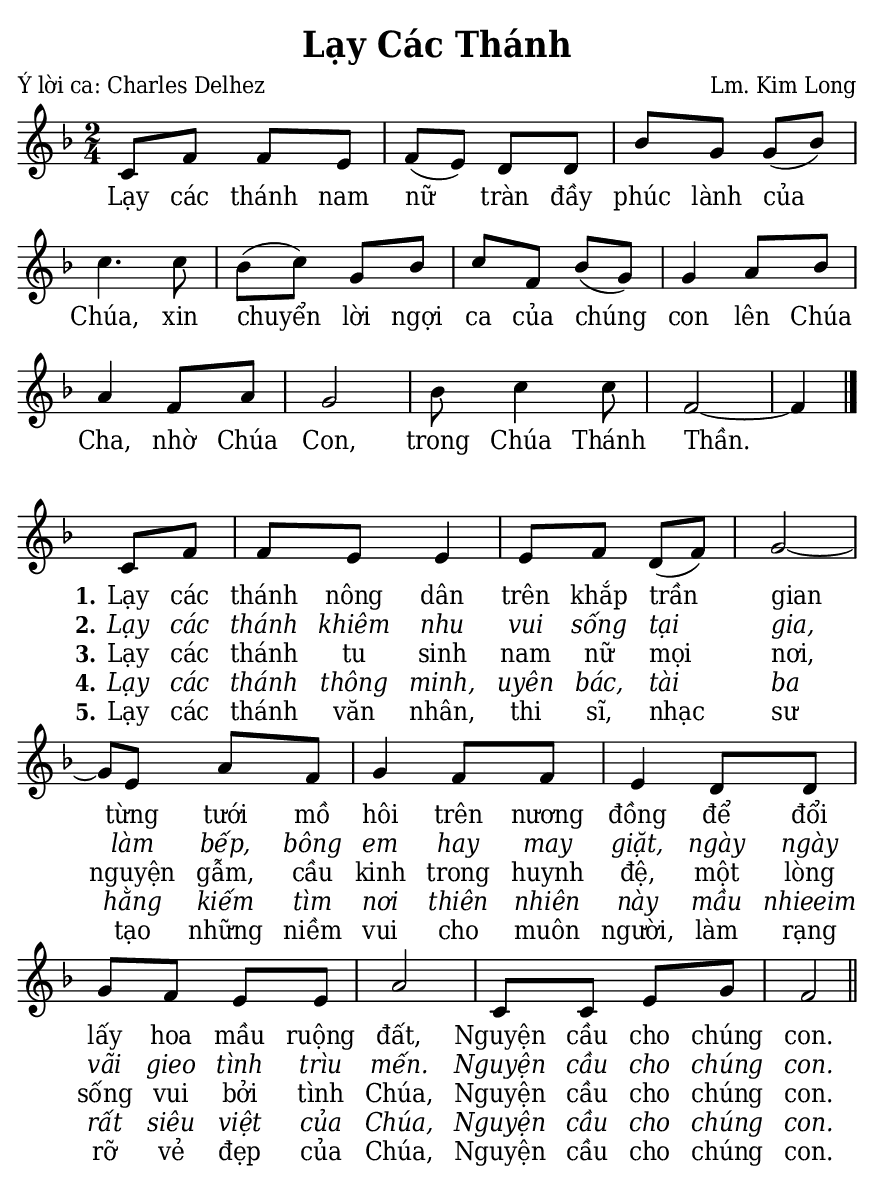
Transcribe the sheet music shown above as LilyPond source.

% Cài đặt chung
\version "2.24.3"
\include "english.ly"

\header {
  title = "Lạy Các Thánh"
  poet = "Ý lời ca: Charles Delhez"
  composer = "Lm. Kim Long"
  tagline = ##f
}

% Nhạc
nhacPhanMot = \relative c' {
  \key f \major
  \time 2/4
  c8 f f e |
  f (e) d d |
  bf' g g (bf) |
  c4. c8 |
  bf (c) g bf |
  c f, bf (g) |
  g4 a8 bf |
  a4 f8 a |
  g2 |
  bf8 c4 c8 |
  f,2 ~ |
  f4 \bar "|."
}

nhacPhanHai = \relative c' {
  \key f \major
  \time 2/4
  \partial 4 c8 f |
  f e e4 |
  e8 f d (f) |
  g2 ~ |
  g8 e a f |
  g4 f8 f |
  e4 d8 d |
  g f e e |
  a2 |
  c,8 c e g |
  f2 \bar "||"
}

% Lời
loiPhanMot = \lyricmode {
  Lạy các thánh nam nữ tràn đầy phúc lành của Chúa,
  xin chuyển lời ngợi ca của chúng con lên Chúa Cha,
  nhờ Chúa Con, trong Chúa Thánh Thần.
}

loiPhanHai = \lyricmode {
  <<
    {
      \set stanza = "1."
      Lạy các thánh nông dân trên khắp trần gian
      từng tưới mồ hôi trên nương đồng để đổi lấy hoa mầu ruộng đất,
      Nguyện cầu cho chúng con.
    }
    \new Lyrics {
	    \set associatedVoice = "beSop"
	    \set stanza = "2."
      \override Lyrics.LyricText.font-shape = #'italic
      Lạy các thánh khiêm nhu vui sống tại gia, làm bếp,
      bông em hay may giặt,
      ngày ngày vãi gieo tình trìu mến.
      Nguyện cầu cho chúng con.
    }
    \new Lyrics {
	    \set associatedVoice = "beSop"
	    \set stanza = "3."
      Lạy các thánh tu sinh nam nữ mọi nơi, nguyện gẫm,
      cầu kinh trong huynh đệ, một lòng sống vui bởi tình Chúa,
      Nguyện cầu cho chúng con.
    }
    \new Lyrics {
	    \set associatedVoice = "beSop"
	    \set stanza = "4."
      \override Lyrics.LyricText.font-shape = #'italic
      Lạy các thánh thông minh, uyên bác, tài ba
      hằng kiếm tìm nơi thiên nhiên này mầu nhieeim rất siêu việt của Chúa,
      Nguyện cầu cho chúng con.
    }
    \new Lyrics {
	    \set associatedVoice = "beSop"
	    \set stanza = "5."
      Lạy các thánh văn nhân, thi sĩ, nhạc sư
      tạo những niềm vui cho muôn người, làm rạng rỡ vẻ đẹp của Chúa,
      Nguyện cầu cho chúng con.
    }
  >>
}

% Dàn trang
\paper {
  #(set-paper-size "a5")
  top-margin = 3\mm
  bottom-margin = 3\mm
  left-margin = 3\mm
  right-margin = 3\mm
  indent = #0
  #(define fonts
	 (make-pango-font-tree "Deja Vu Serif Condensed"
	 		       "Deja Vu Serif Condensed"
			       "Deja Vu Serif Condensed"
			       (/ 20 20)))
  print-page-number = ##f
}

\score {
  <<
    \new Staff <<
        \clef treble
        \new Voice = beSop {
          \nhacPhanMot
        }
      \new Lyrics \lyricsto beSop \loiPhanMot
    >>
  >>
  \layout {
    \override Lyrics.LyricSpace.minimum-distance = #2
    \override Score.BarNumber.break-visibility = ##(#f #f #f)
    \override Score.SpacingSpanner.uniform-stretching = ##t
    \override LyricHyphen.minimum-distance = #1.2
    ragged-last = ##f
  }
}

\score {
  <<
    \new Staff <<
        \clef treble
        \new Voice = beSop {
          \nhacPhanHai
        }
      \new Lyrics \lyricsto beSop \loiPhanHai
    >>
  >>
  \layout {
    \override Staff.TimeSignature.transparent = ##t
    \override Lyrics.LyricSpace.minimum-distance = #2
    \override Score.BarNumber.break-visibility = ##(#f #f #f)
    \override Score.SpacingSpanner.uniform-stretching = ##t
    ragged-last = ##f
  }
}
